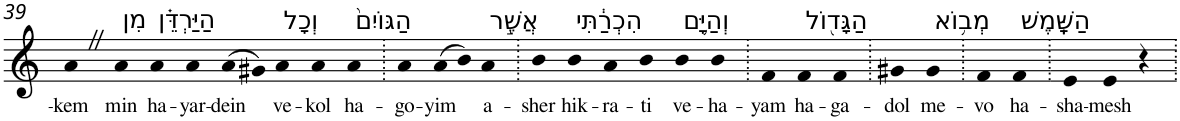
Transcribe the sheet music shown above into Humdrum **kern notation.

**kern	**text
*part1	*part1
*staff1	*staff1
*I"Piano	*
*I'Pno	*
!!LO:PB:g=z
*clefG2	*
*k[]	*
=39	=39
!	!LO:LY:b
4aZ	-kem
!LO:TX:a:t=מִן	!
!	!LO:LY:b
4a	min
!LO:TX:a:t=הַיַּרְדֵּ֗ן	!
!	!LO:LY:b
4a	ha-
!	!LO:LY:b
4a	-yar-
!	!LO:LY:b
(>8a	-dein
8g#X)	.
!LO:TX:a:t=וְכָל	!
!	!LO:LY:b
4a	ve-
!	!LO:LY:b
4a	-kol
!LO:TX:a:t=הַגּוֹיִם֙	!
!	!LO:LY:b
4a	ha-
=40.	=40.
!	!LO:LY:b
4a	-go-
!	!LO:LY:b
(>8a	-yim
8b)	.
!LO:TX:a:t=אֲשֶׁ֣ר	!
!	!LO:LY:b
4a	a-
=41.	=41.
!	!LO:LY:b
4b	-sher
!LO:TX:a:t=הִכְרַ֔תִּי	!
!	!LO:LY:b
4b	hik-
!	!LO:LY:b
4a	-ra-
!	!LO:LY:b
4b	-ti
!LO:TX:a:t=וְהַיָּ֥ם	!
!	!LO:LY:b
4b	ve-
!	!LO:LY:b
4b	-ha-
=42.	=42.
!	!LO:LY:b
4f	-yam
!LO:TX:a:t=הַגָּד֖וֹל	!
!	!LO:LY:b
4f	ha-
!	!LO:LY:b
4f	-ga-
=43.	=43.
!	!LO:LY:b
4g#X	-dol
!LO:TX:a:t=מְב֥וֹא	!
!	!LO:LY:b
4g#	me-
=44.	=44.
!	!LO:LY:b
4f	-vo
!LO:TX:a:t=הַשָּֽׁמֶשׁ	!
!	!LO:LY:b
4f	ha-
=45.	=45.
!	!LO:LY:b
4e	-sha-
!	!LO:LY:b
4e	-mesh
4r	.
=.	=.
*-	*-
